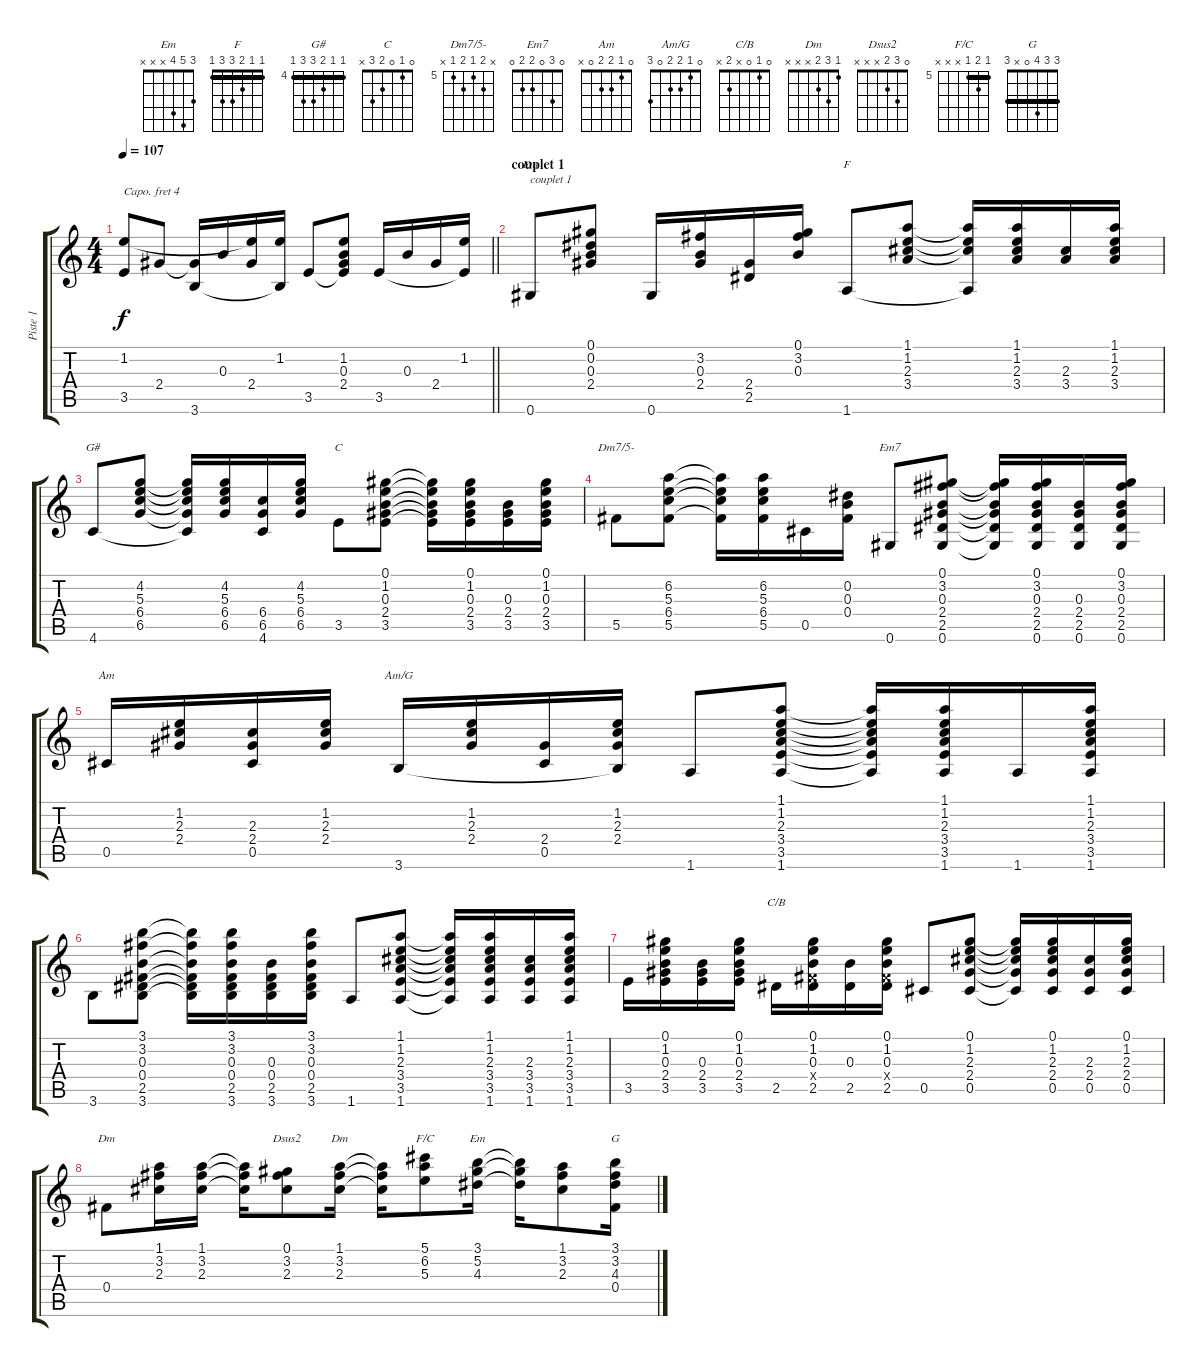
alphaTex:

\track ("Piste 1" "Piste 1") {instrument acousticguitarsteel}
\staff {score tabs}
\capo 4
\tuning (E4 B3 G3 D3 A2 E2) {hide}
\chord ("Em" 0 0 0 2 2 0)
\chord ("F" 1 1 2 3 3 1) {barre 1}
\chord ("G#" 4 4 5 6 6 4) {firstfret 4 barre 4}
\chord ("C" 0 1 0 2 3 x)
\chord ("Dm7/5-" x 6 5 6 5 x) {firstfret 5}
\chord ("Em7" 0 3 0 2 2 0)
\chord ("Am" 0 1 2 2 0 x)
\chord ("Am/G" 0 1 2 2 0 3)
\chord ("C/B" 0 1 0 x 2 x)
\chord ("Dm" 1 3 2 0 x x)
\chord ("Dsus2" 0 3 2 x x x)
\chord ("Dm" 1 3 2 x x x)
\chord ("F/C" 5 6 5 x x x) {firstfret 5 barre 5}
\chord ("Em" 3 5 4 x x x)
\chord ("G" 3 3 4 0 x 3) {barre 3}
\ts (4 4)
\tempo 107
\clef g2
\barLineRight lightlight
\ks c
(1.2 3.5).8{dy f} 2.4.8 (2.4{t} 3.6).16 0.3.16 (1.2{t} 2.4).16 (1.2 3.6{t}).16 3.5.8 (1.2 0.3 2.4 3.5{t}).8 3.5.16 0.3.16 2.4.16 (1.2 3.5{t}).16 |
\section ("" "couplet 1")
0.6.8{ch "Em" txt "couplet 1"} (0.1 0.2 0.3 2.4).8 0.6.16 (3.2 0.3 2.4).16 (2.4 2.5).16 (0.1 3.2 0.3).16 1.6.8{ch "F"} (1.1 1.2 2.3 3.4).8 (1.1{t} 1.2{t} 2.3{t} 1.6{t}).16 (1.1 1.2 2.3 3.4).16 (2.3 3.4).16 (1.1 1.2 2.3 3.4).16 |
4.6.8{ch "G#"} (4.2 5.3 6.4 6.5).8 (4.2{t} 5.3{t} 6.4{t} 6.5{t} 4.6{t}).16 (4.2 5.3 6.4 6.5).16 (6.4 6.5 4.6).16 (4.2 5.3 6.4 6.5).16 3.5.8{ch "C"} (0.1 1.2 0.3 2.4 3.5).8 (0.1{t} 1.2{t} 0.3{t} 2.4{t} 3.5{t}).16 (0.1 1.2 0.3 2.4 3.5).16 (0.3 2.4 3.5).16 (0.1 1.2 0.3 2.4 3.5).16 |
5.5.8{ch "Dm7/5-"} (6.2 5.3 6.4 5.5).8 (6.2{t} 5.3{t} 6.4{t} 5.5{t}).16 (6.2 5.3 6.4 5.5).16 0.5.16 (0.2 0.3 0.4).16 0.6.8{ch "Em7"} (0.1 3.2 0.3 2.4 2.5 0.6).8 (0.1{t} 3.2{t} 0.3{t} 2.4{t} 2.5{t} 0.6{t}).16 (0.1 3.2 0.3 2.4 2.5 0.6).16 (0.3 2.4 2.5 0.6).16 (0.1 3.2 0.3 2.4 2.5 0.6).16 |
0.5.16{ch "Am"} (1.2 2.3 2.4).16 (2.3 2.4 0.5).16 (1.2 2.3 2.4).16 3.6.16{ch "Am/G"} (1.2 2.3 2.4).16 (2.4 0.5).16 (1.2 2.3 2.4 3.6{t}).16 1.6.8 (1.1 1.2 2.3 3.4 3.5 1.6).8 (1.1{t} 1.2{t} 2.3{t} 3.4{t} 3.5{t} 1.6{t}).16 (1.1 1.2 2.3 3.4 3.5 1.6).16 1.6.16 (1.1 1.2 2.3 3.4 3.5 1.6).16 |
3.6.8 (3.1 3.2 0.3 0.4 2.5 3.6).8 (3.1{t} 3.2{t} 0.3{t} 0.4{t} 2.5{t} 3.6{t}).16 (3.1 3.2 0.3 0.4 2.5 3.6).16 (0.3 0.4 2.5 3.6).16 (3.1 3.2 0.3 0.4 2.5 3.6).16 1.6.8 (1.1 1.2 2.3 3.4 3.5 1.6).8 (1.1{t} 1.2{t} 2.3{t} 3.4{t} 3.5{t} 1.6{t}).16 (1.1 1.2 2.3 3.4 3.5 1.6).16 (2.3 3.4 3.5 1.6).16 (1.1 1.2 2.3 3.4 3.5 1.6).16 |
3.5.16 (0.1 1.2 0.3 2.4 3.5).16 (0.3 2.4 3.5).16 (0.1 1.2 0.3 2.4 3.5).16 2.5.16{ch "C/B"} (0.1 1.2 0.3 0.4{x} 2.5).16 (0.3 2.5).16 (0.1 1.2 0.3 0.4{x} 2.5).16 0.5.8 (0.1 1.2 2.3 2.4 0.5).8 (0.1{t} 1.2{t} 2.3{t} 2.4{t} 0.5{t}).16 (0.1 1.2 2.3 2.4 0.5).16 (2.3 2.4 0.5).16 (0.1 1.2 2.3 2.4 0.5).16 |
0.4.8{ch "Dm"} (1.1 3.2 2.3).16 (1.1 3.2 2.3).16 (1.1{t} 3.2{t} 2.3{t}).16 (0.1 3.2 2.3).8{ch "Dsus2"} (1.1 3.2 2.3).16{ch "Dm"} (1.1{t} 3.2{t} 2.3{t}).16 (5.1 6.2 5.3).8{ch "F/C"} (3.1 5.2 4.3).16{ch "Em"} (3.1{t} 5.2{t} 4.3{t}).16 (1.1 3.2 2.3).8 (3.1 3.2 4.3 0.4).16{ch "G"}
